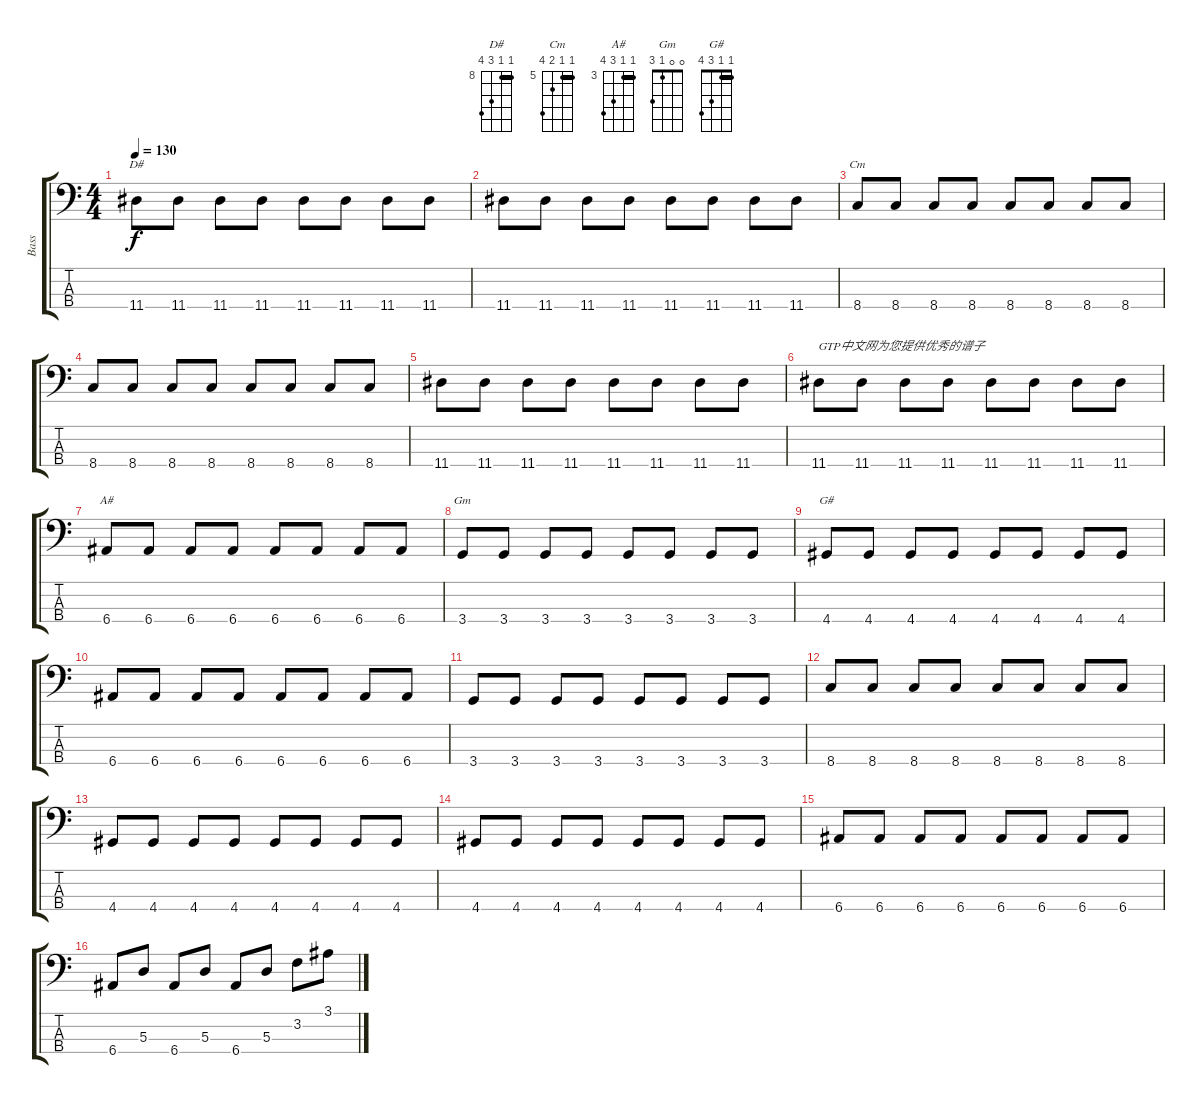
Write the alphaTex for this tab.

\track ("Bass" "Bass") {instrument fretlessbass}
\staff {score tabs}
\tuning (G2 D2 A1 E1) {hide}
\chord ("D#" 8 8 10 11) {firstfret 8 barre 8}
\chord ("Cm" 5 5 6 8) {firstfret 5 barre 5}
\chord ("A#" 3 3 5 6) {firstfret 3 barre 3}
\chord ("Gm" 0 0 1 3)
\chord ("G#" 1 1 3 4) {barre 1}
\ts (4 4)
\tempo 130
\clef f4
\ks c
11.4.8{ch "D#" dy f} 11.4.8 11.4.8 11.4.8 11.4.8 11.4.8 11.4.8 11.4.8 |
11.4.8 11.4.8 11.4.8 11.4.8 11.4.8 11.4.8 11.4.8 11.4.8 |
8.4.8{ch "Cm"} 8.4.8 8.4.8 8.4.8 8.4.8 8.4.8 8.4.8 8.4.8 |
8.4.8 8.4.8 8.4.8 8.4.8 8.4.8 8.4.8 8.4.8 8.4.8 |
11.4.8 11.4.8 11.4.8 11.4.8 11.4.8 11.4.8 11.4.8 11.4.8 |
11.4.8{txt "GTP中文网为您提供优秀的谱子"} 11.4.8 11.4.8 11.4.8 11.4.8 11.4.8 11.4.8 11.4.8 |
6.4.8{ch "A#"} 6.4.8 6.4.8 6.4.8 6.4.8 6.4.8 6.4.8 6.4.8 |
3.4.8{ch "Gm"} 3.4.8 3.4.8 3.4.8 3.4.8 3.4.8 3.4.8 3.4.8 |
4.4.8{ch "G#"} 4.4.8 4.4.8 4.4.8 4.4.8 4.4.8 4.4.8 4.4.8 |
6.4.8 6.4.8 6.4.8 6.4.8 6.4.8 6.4.8 6.4.8 6.4.8 |
3.4.8 3.4.8 3.4.8 3.4.8 3.4.8 3.4.8 3.4.8 3.4.8 |
8.4.8 8.4.8 8.4.8 8.4.8 8.4.8 8.4.8 8.4.8 8.4.8 |
4.4.8 4.4.8 4.4.8 4.4.8 4.4.8 4.4.8 4.4.8 4.4.8 |
4.4.8 4.4.8 4.4.8 4.4.8 4.4.8 4.4.8 4.4.8 4.4.8 |
6.4.8 6.4.8 6.4.8 6.4.8 6.4.8 6.4.8 6.4.8 6.4.8 |
6.4.8 5.3.8 6.4.8 5.3.8 6.4.8 5.3.8 3.2.8 3.1.8
